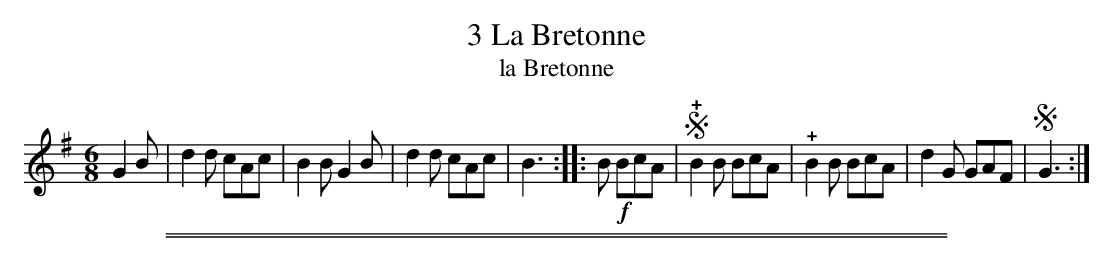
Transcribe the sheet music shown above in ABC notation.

X:1
T: 3 La Bretonne
T: la Bretonne
M: 6/8
L: 1/8
K: G
G2B |\
d2d cAc | B2B G2B |\
d2d cAc | B3 :|\
|: B !f!BcA |\
!segno!!+!B2B BcA | !+!B2B BcA |\
d2G GAF | !segno!G3 :|
